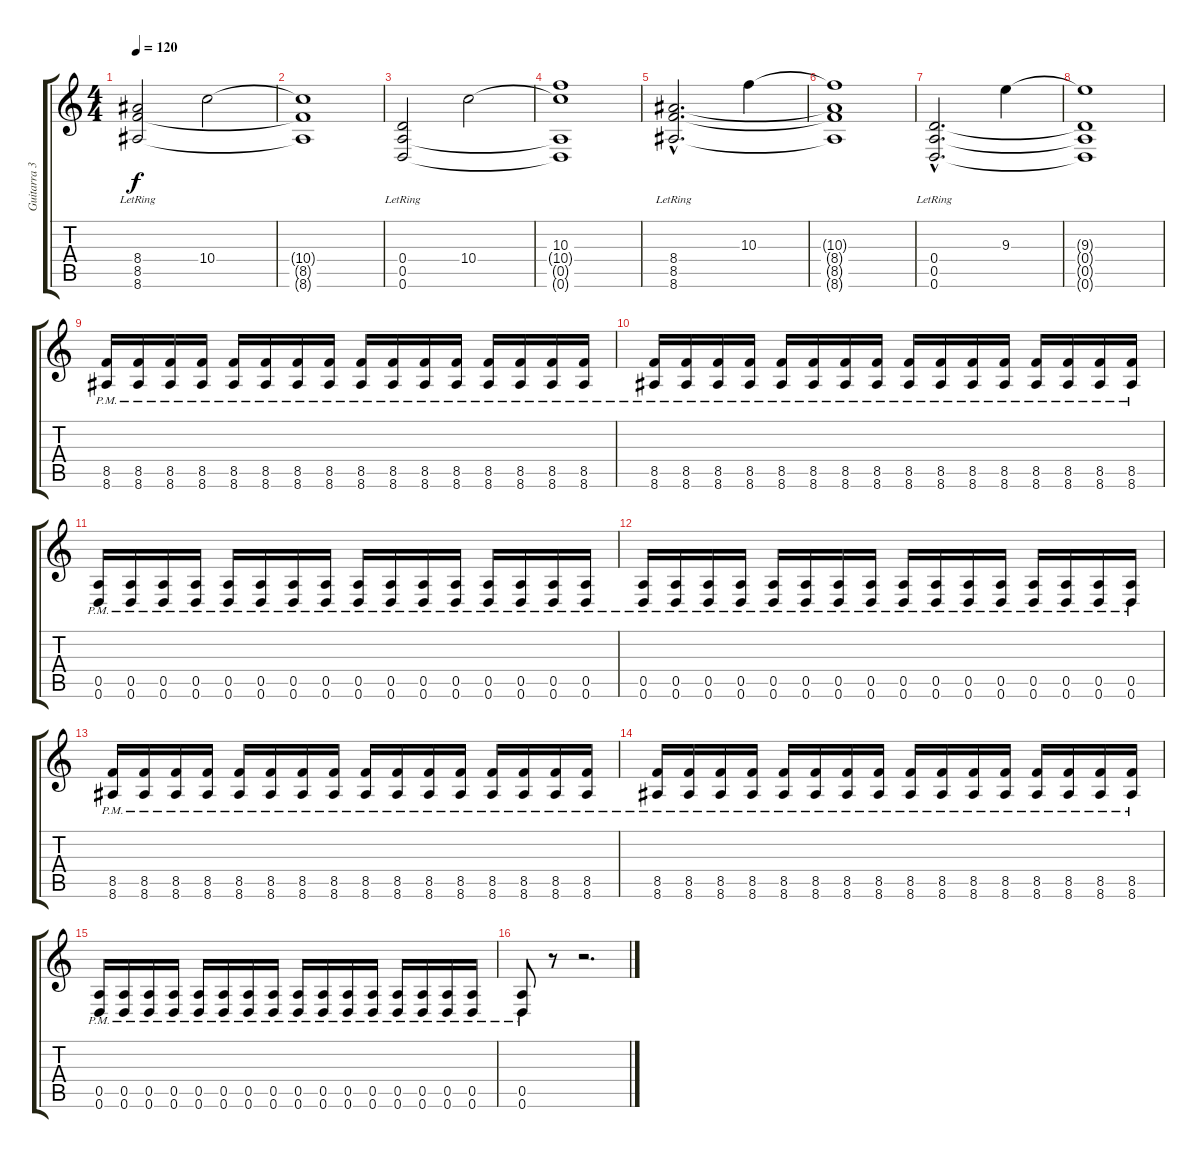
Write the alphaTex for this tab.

\track ("Guitarra 3" "Guitarra 3") {instrument distortionguitar}
\staff {score tabs}
\tuning (E4 B3 G3 D3 A2 D2) {hide}
\ts (4 4)
\tempo 120
\clef g2
\ks c
(8.4{lr} 8.5{lr} 8.6{lr}).2{dy f instrument distortionguitar} 10.4.2 |
(10.4{t} 8.5{t} 8.6{t}).1 |
(0.4{lr} 0.5{lr} 0.6{lr}).2 10.4.2 |
(10.3 10.4{t} 0.5{t} 0.6{t}).1 |
(8.4{hac lr} 8.5{hac lr} 8.6{hac lr}).2{d} 10.3.4 |
(10.3{t} 8.4{t} 8.5{t} 8.6{t}).1 |
(0.4{hac lr} 0.5{hac lr} 0.6{hac lr}).2{d} 9.3.4 |
(9.3{t} 0.4{t} 0.5{t} 0.6{t}).1 |
(8.5{pm} 8.6{pm}).16 (8.5{pm} 8.6{pm}).16 (8.5{pm} 8.6{pm}).16 (8.5{pm} 8.6{pm}).16 (8.5{pm} 8.6{pm}).16 (8.5{pm} 8.6{pm}).16 (8.5{pm} 8.6{pm}).16 (8.5{pm} 8.6{pm}).16 (8.5{pm} 8.6{pm}).16 (8.5{pm} 8.6{pm}).16 (8.5{pm} 8.6{pm}).16 (8.5{pm} 8.6{pm}).16 (8.5{pm} 8.6{pm}).16 (8.5{pm} 8.6{pm}).16 (8.5{pm} 8.6{pm}).16 (8.5{pm} 8.6{pm}).16 |
(8.5{pm} 8.6{pm}).16 (8.5{pm} 8.6{pm}).16 (8.5{pm} 8.6{pm}).16 (8.5{pm} 8.6{pm}).16 (8.5{pm} 8.6{pm}).16 (8.5{pm} 8.6{pm}).16 (8.5{pm} 8.6{pm}).16 (8.5{pm} 8.6{pm}).16 (8.5{pm} 8.6{pm}).16 (8.5{pm} 8.6{pm}).16 (8.5{pm} 8.6{pm}).16 (8.5{pm} 8.6{pm}).16 (8.5{pm} 8.6{pm}).16 (8.5{pm} 8.6{pm}).16 (8.5{pm} 8.6{pm}).16 (8.5{pm} 8.6{pm}).16 |
(0.5{pm} 0.6{pm}).16 (0.5{pm} 0.6{pm}).16 (0.5{pm} 0.6{pm}).16 (0.5{pm} 0.6{pm}).16 (0.5{pm} 0.6{pm}).16 (0.5{pm} 0.6{pm}).16 (0.5{pm} 0.6{pm}).16 (0.5{pm} 0.6{pm}).16 (0.5{pm} 0.6{pm}).16 (0.5{pm} 0.6{pm}).16 (0.5{pm} 0.6{pm}).16 (0.5{pm} 0.6{pm}).16 (0.5{pm} 0.6{pm}).16 (0.5{pm} 0.6{pm}).16 (0.5{pm} 0.6{pm}).16 (0.5{pm} 0.6{pm}).16 |
(0.5{pm} 0.6{pm}).16 (0.5{pm} 0.6{pm}).16 (0.5{pm} 0.6{pm}).16 (0.5{pm} 0.6{pm}).16 (0.5{pm} 0.6{pm}).16 (0.5{pm} 0.6{pm}).16 (0.5{pm} 0.6{pm}).16 (0.5{pm} 0.6{pm}).16 (0.5{pm} 0.6{pm}).16 (0.5{pm} 0.6{pm}).16 (0.5{pm} 0.6{pm}).16 (0.5{pm} 0.6{pm}).16 (0.5{pm} 0.6{pm}).16 (0.5{pm} 0.6{pm}).16 (0.5{pm} 0.6{pm}).16 (0.5{pm} 0.6{pm}).16 |
(8.5{pm} 8.6{pm}).16 (8.5{pm} 8.6{pm}).16 (8.5{pm} 8.6{pm}).16 (8.5{pm} 8.6{pm}).16 (8.5{pm} 8.6{pm}).16 (8.5{pm} 8.6{pm}).16 (8.5{pm} 8.6{pm}).16 (8.5{pm} 8.6{pm}).16 (8.5{pm} 8.6{pm}).16 (8.5{pm} 8.6{pm}).16 (8.5{pm} 8.6{pm}).16 (8.5{pm} 8.6{pm}).16 (8.5{pm} 8.6{pm}).16 (8.5{pm} 8.6{pm}).16 (8.5{pm} 8.6{pm}).16 (8.5{pm} 8.6{pm}).16 |
(8.5{pm} 8.6{pm}).16 (8.5{pm} 8.6{pm}).16 (8.5{pm} 8.6{pm}).16 (8.5{pm} 8.6{pm}).16 (8.5{pm} 8.6{pm}).16 (8.5{pm} 8.6{pm}).16 (8.5{pm} 8.6{pm}).16 (8.5{pm} 8.6{pm}).16 (8.5{pm} 8.6{pm}).16 (8.5{pm} 8.6{pm}).16 (8.5{pm} 8.6{pm}).16 (8.5{pm} 8.6{pm}).16 (8.5{pm} 8.6{pm}).16 (8.5{pm} 8.6{pm}).16 (8.5{pm} 8.6{pm}).16 (8.5{pm} 8.6{pm}).16 |
(0.5{pm} 0.6{pm}).16 (0.5{pm} 0.6{pm}).16 (0.5{pm} 0.6{pm}).16 (0.5{pm} 0.6{pm}).16 (0.5{pm} 0.6{pm}).16 (0.5{pm} 0.6{pm}).16 (0.5{pm} 0.6{pm}).16 (0.5{pm} 0.6{pm}).16 (0.5{pm} 0.6{pm}).16 (0.5{pm} 0.6{pm}).16 (0.5{pm} 0.6{pm}).16 (0.5{pm} 0.6{pm}).16 (0.5{pm} 0.6{pm}).16 (0.5{pm} 0.6{pm}).16 (0.5{pm} 0.6{pm}).16 (0.5{pm} 0.6{pm}).16 |
(0.5{pm} 0.6{pm}).8 r.8 r.2{d}
